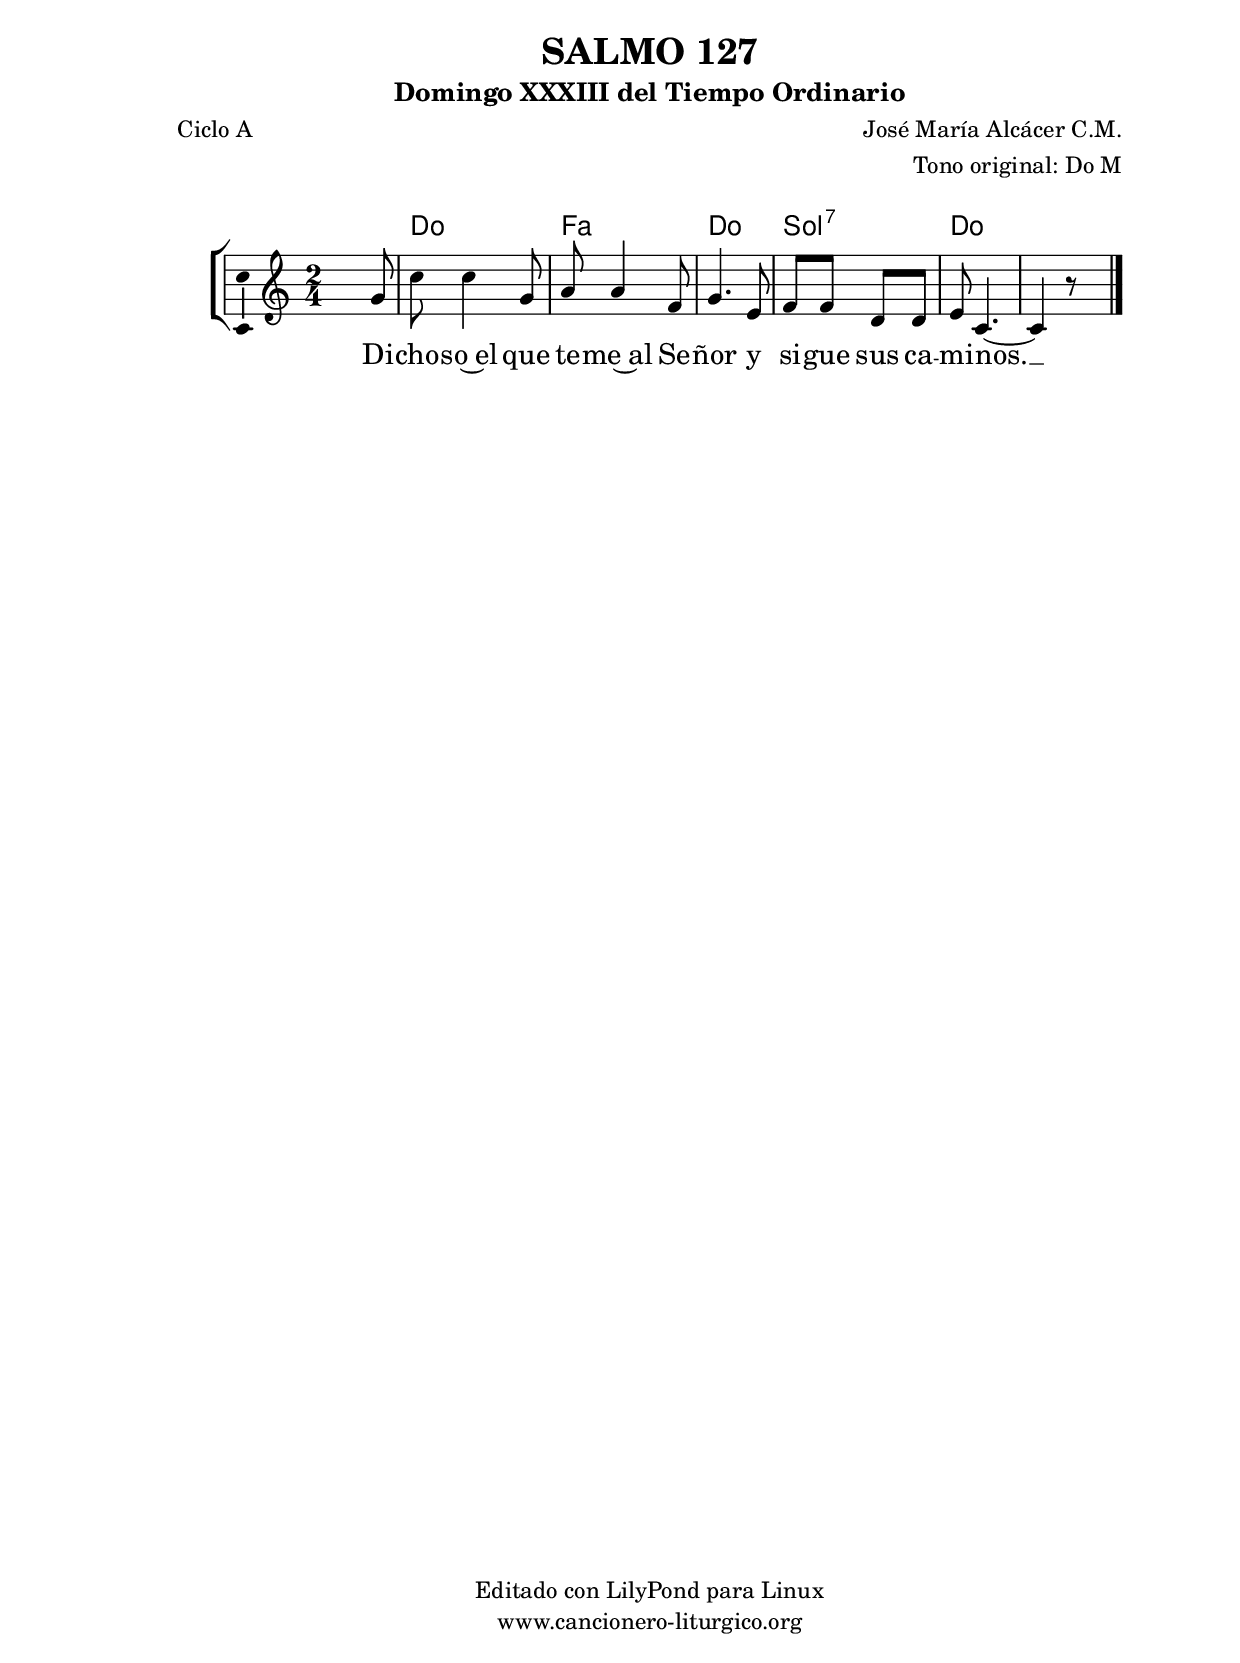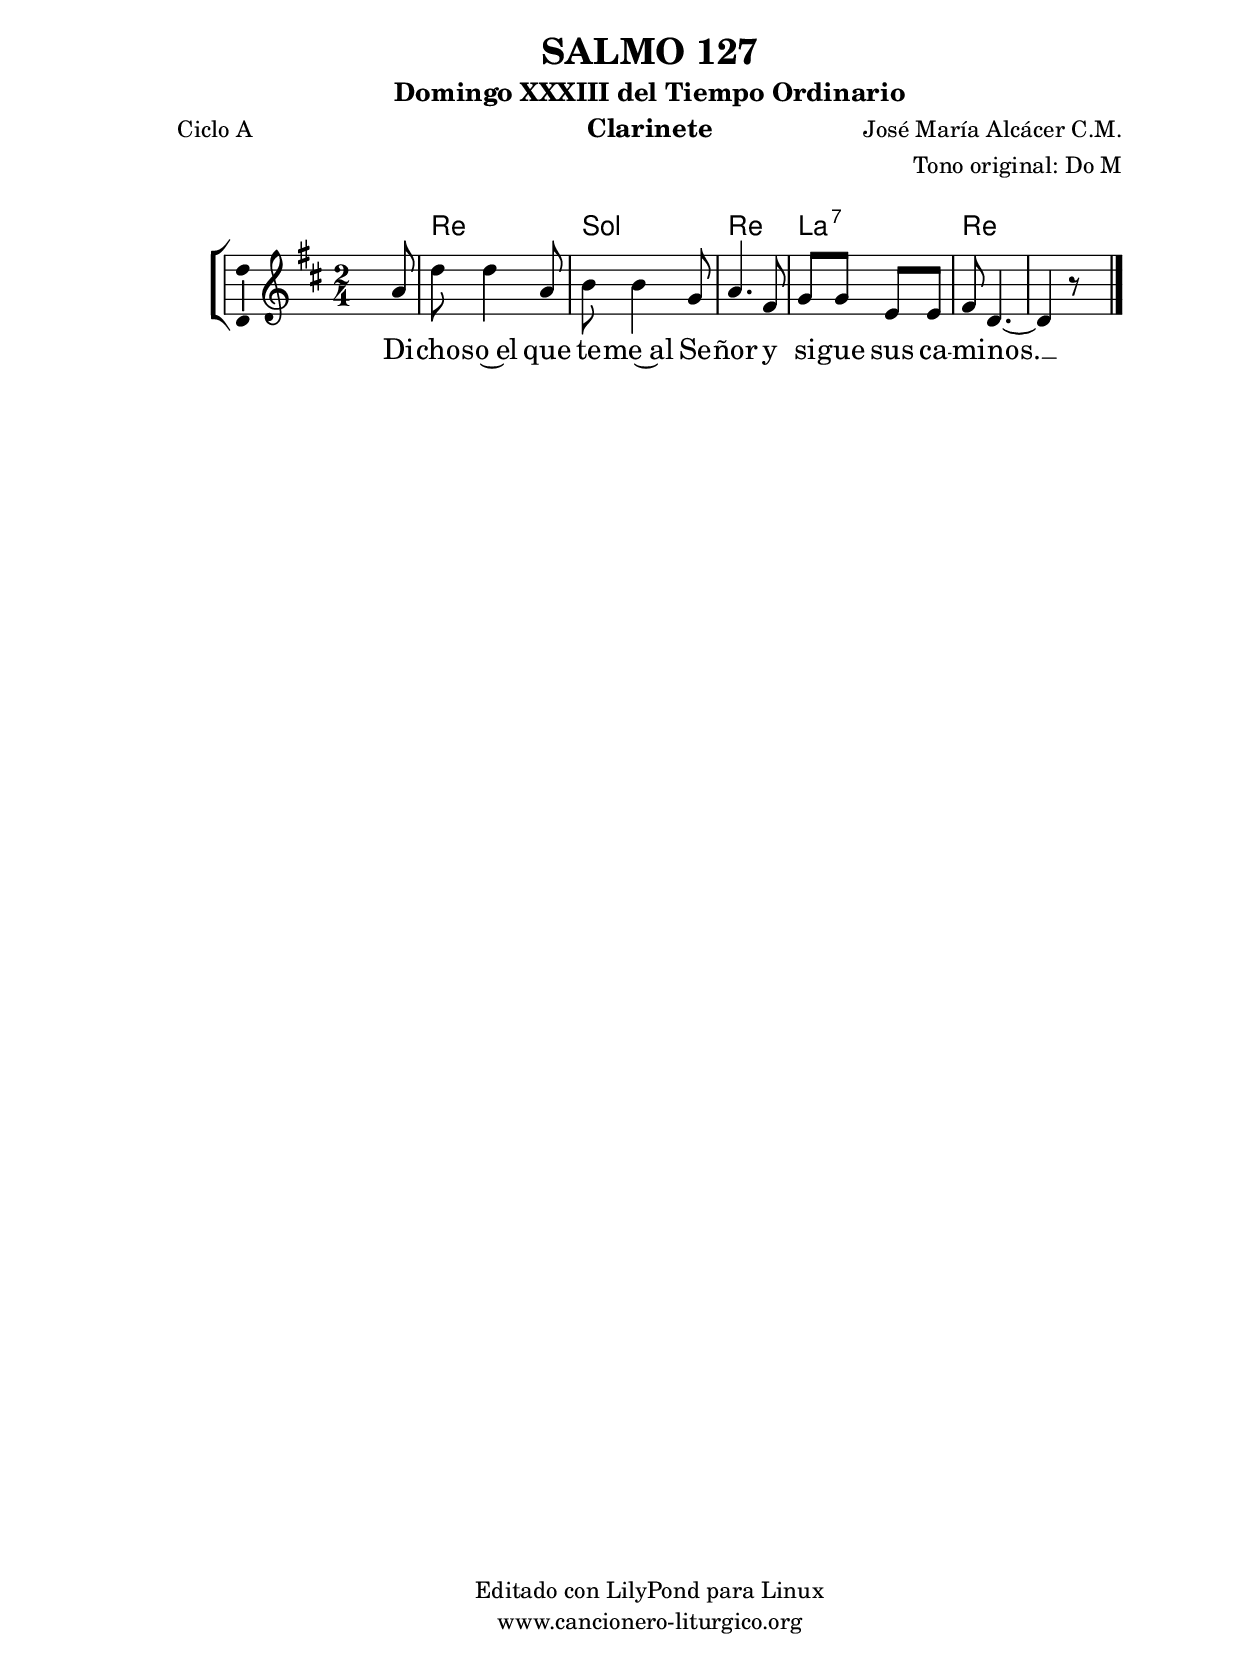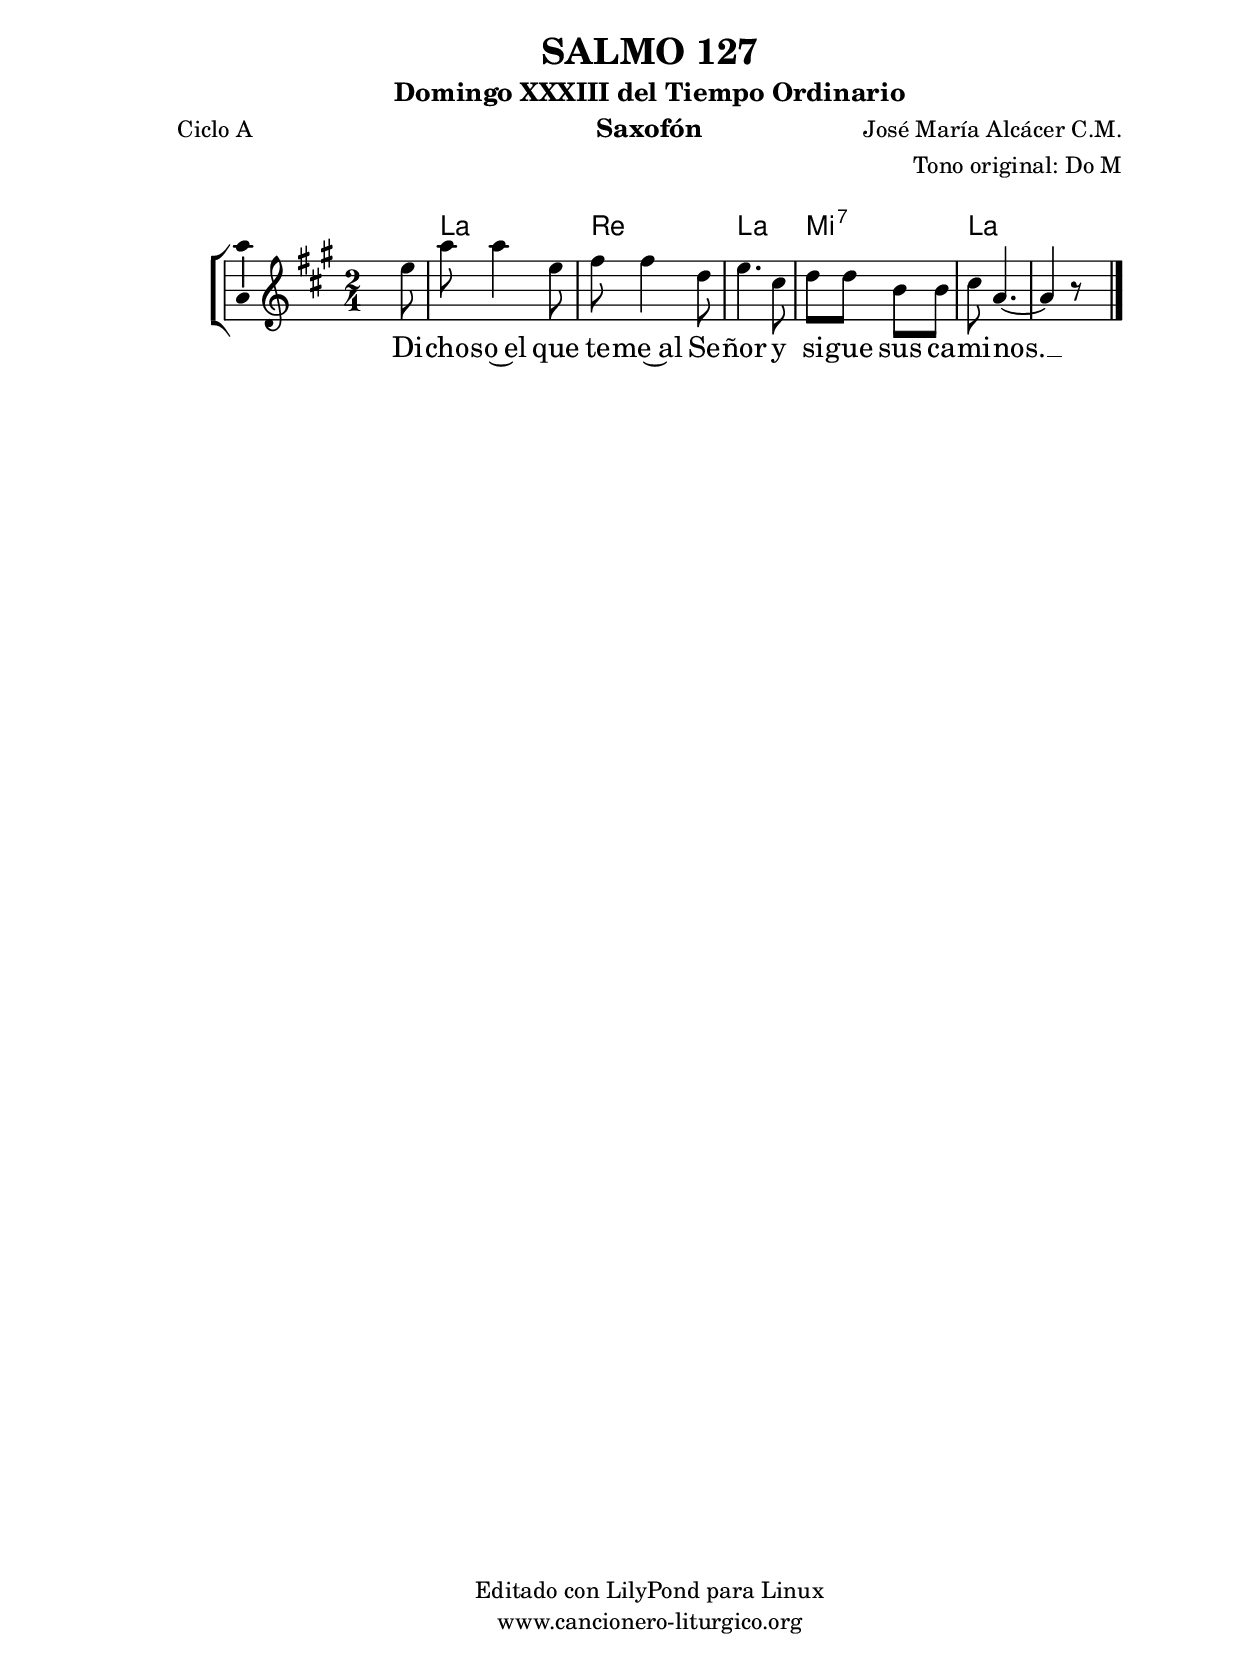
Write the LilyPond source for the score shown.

%
%para convertir .midi en .wav:
%timidity filename.midi -Ow -o finename.wav
%
%
%Para convertir de .wav a .mp3:
%lame -h -m j filename.wav
%
%
%para escuchar el midi:
%timidity nombrefichero.midi
%


%versión de lilypond para la que se ha escrito esta partitura:
\version "2.16.0"

	%Tamaño papel
	#(set-default-paper-size "a4")
	%Tamaño partitura
	#(set-global-staff-size 20)
	%No responde al pulsar sobre una nota
	#(ly:set-option 'point-and-click #f)

%parámetros del encabezamiento:
\header {
	title = "SALMO 127"
	subtitle = "Domingo XXXIII del Tiempo Ordinario"
	composer = "José María Alcácer C.M."
	poet = "Ciclo A"
	meter = ""
	arranger = "Tono original: Do M"
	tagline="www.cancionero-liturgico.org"
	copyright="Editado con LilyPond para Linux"
	tiempo = "Ordinario"
	usos = "Salmo"
	letra = "Dichoso el que teme al Señor y sigue sus caminos."
	}

%parámetros asociados al papel:
\paper  {
	oddHeaderMarkup = \markup {\fill-line { \on-the-fly #not-first-page \fromproperty #'header:title \on-the-fly #not-first-page \fromproperty #'header:composer }}
	evenHeaderMarkup = \markup {\fill-line { \fromproperty #'header:composer \fromproperty #'header:title }}
	#(set-paper-size "a4")
	print-page-number = ##f
	first-page-number = 1
	print-first-page-number = ##f
%	head-separation = 3.0 \cm
	top-margin = 2.0 \cm
	bottom-margin = 0.5\cm
%%%	bottom-margin = -1.0\cm
	left-margin = 3.0 \cm
	line-width = 16.0 \cm 
	indent = 8\mm
	interscoreline = 2.\mm
	between-system-space = 15\mm
%	para que las partituras no llenen la hoja:
	ragged-bottom = ##t
%	idem para la última hoja:
	ragged-last-bottom = ##f
%	para que las partituras llenen el ancho del papel:
	ragged-last = ##f
	after-title-space = 2.5 \cm
%page-count=1
%system-count=8

	%Flexible Vertical Spacing
%	markup-markup-spacing =
%	#'((basic-distance . 15) (minimum-distance . 15) (padding . 3))
	markup-system-spacing =
	#'((basic-distance . 15) (minimum-distance . 15) (padding . 3))
	system-system-spacing =
	#'((basic-distance . 15) (minimum-distance . 15) (padding . 3))
	score-system-spacing =
	#'((basic-distance . 15) (minimum-distance . 15) (padding . 5))
%	top-system-spacing = % header
%	#'((basic-distance . 8) (minimum-distance . 0) (padding . 3))
%	top-markup-spacing =
%	#'((basic-distance . 20) (minimum-distance . 20) (padding . 3))
	last-bottom-spacing = % footer
	#'((basic-distance . 5) (minimum-distance . 5) (padding . 3))
%	score-markup-spacing =
%	#'((basic-distance . 16) (minimum-distance . 13) (padding . 3))

	}


%parámetros que afectan a toda la partitura:
global =  {
	%clave de sol (G):
	\clef G
	%armadura:
%	\transpose f e
	\key c \major
	\tempo 4=88
	\set Score.tempoHideNote = ##t
	}


acordes = {
	\italianChords
	\chordmode {
%	\transpose f e
{

s2
c2 f c g:7 c s

	}
	}
}

melodia = 
%	\transpose f e
{
	\relative c''{

\time 2/4
s4 s8 g8
c8 c4 g8
a8 a4 f8
g4. e8
f8 f d d
e8 c4.~
c4 r8 s8

	\bar "|."
	}
	}


texto = \lyricmode {
Di -- cho -- so~el que te -- me~al Se -- ñor
y si -- gue sus ca -- mi -- nos. __
	}


acordesStaff = \context ChordNames = acordesStaff <<
	\set chordChanges = ##t
	\acordes
	>>


vozStaff = \context Voice = vozStaff
\with {\consists "Ambitus_engraver"}
<<
%	\set Staff.instrumentName = ""
%	\set Staff.shortInstrumentName = ""
%	\set Staff.midiInstrument = #"clarinet"
%	\set Staff.midiInstrument = #"cello"
%	\set Staff.midiInstrument = #"flute"
	\set Staff.midiInstrument = #"electric guitar (jazz)"
%	\set Staff.midiInstrument = #"english horn"
%	\set Staff.midiInstrument = #"violin"
%	\set Staff.midiInstrument = #"glockenspiel"
	\set Staff.midiMinimumVolume = #0.7
	\set Staff.midiMaximumVolume = #0.9
	\global
	\melodia
	>>


textoStaff = \context Lyrics = textoStaff <<
	\lyricsto vozStaff \texto
	>>

\book {
	\score {
		\context ChoirStaff {
			\override StaffGroup.SystemStartBracket #'collapse-height = #1
			\override Score.SystemStartBar #'collapse-height = #1
			<<
			\acordesStaff
			\vozStaff
			\textoStaff
			>>
			}
		\layout {
	    		\context {
				\Lyrics
				\override LyricText #'font-size = #2
				}
	   		 \context {
				\Score
				%fontSize = #3
				\override StaffSymbol #'staff-space = #(magstep +3)
				%\override Beam #'thickness = #0.55
				%\override SpacingSpanner #'spacing-increment = #1.0
				%\override Slur #'height-limit = #1.5
				}
			}
		}
	\score {
		\unfoldRepeats
		\context ChoirStaff {
			<<
			\acordesStaff
			\vozStaff
			>>
			}
		\midi {
	  		\context {
	  			\Score
				tempoWholesPerMinute = #(ly:make-moment 70 4)
				}
			}
		}
	}

%Partitura para clarinete
#(define output-suffix "C")
\book {
	\header{
		instrument = "Clarinete"
		}
	\score {
		\context ChoirStaff {
			\override StaffGroup.SystemStartBracket #'collapse-height = #1
			\override Score.SystemStartBar #'collapse-height = #1
\transpose c d
			<<
			\acordesStaff
			\vozStaff
			\textoStaff
			>>
			}
		\layout {
	    		\context {
				\Lyrics
				\override LyricText #'font-size = #2
				}
	   		 \context {
				\Score
				%fontSize = #3
				\override StaffSymbol #'staff-space = #(magstep +3)
				%\override Beam #'thickness = #0.55
				%\override SpacingSpanner #'spacing-increment = #1.0
				%\override Slur #'height-limit = #1.5
				}
			}
		}
	}

%Partitura para saxofón
#(define output-suffix "S")
\book {
	\header{
		instrument = "Saxofón"
		}
	\score {
		\context ChoirStaff {
			\override StaffGroup.SystemStartBracket #'collapse-height = #1
			\override Score.SystemStartBar #'collapse-height = #1
\transpose c a
			<<
			\acordesStaff
			\vozStaff
			\textoStaff
			>>
			}
		\layout {
	    		\context {
				\Lyrics
				\override LyricText #'font-size = #2
				}
	   		 \context {
				\Score
				%fontSize = #3
				\override StaffSymbol #'staff-space = #(magstep +3)
				%\override Beam #'thickness = #0.55
				%\override SpacingSpanner #'spacing-increment = #1.0
				%\override Slur #'height-limit = #1.5
				}
			}
		}
	}

